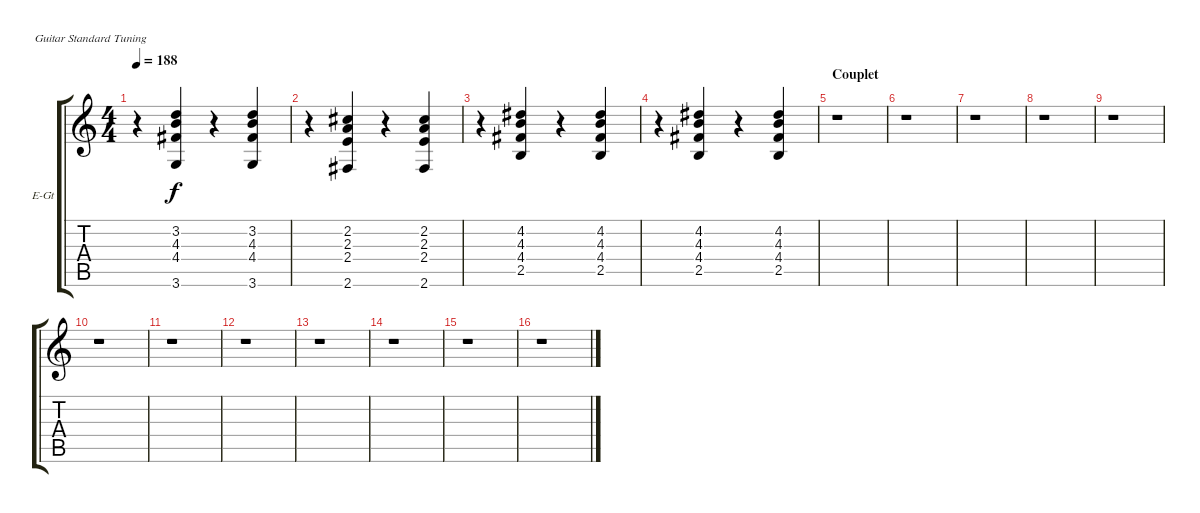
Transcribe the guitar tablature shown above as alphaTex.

\defaultSystemsLayout 4
\bracketExtendMode groupsimilarinstruments
\firstSystemTrackNameOrientation horizontal
\otherSystemsTrackNameOrientation horizontal
\track ("Electric Guitar" "E-Gt") {instrument electricguitarclean}
\staff {score tabs}
\tuning (E4 B3 G3 D3 A2 E2)
\ts (4 4)
\tempo 188
\clef g2
\ks c
r.4{dy f} (4.4 4.3 3.2 3.6).4 r.4 (4.4 4.3 3.2 3.6).4 |
r.4 (2.6 2.4 2.3 2.2).4 r.4 (2.6 2.4 2.3 2.2).4 |
r.4 (4.3 4.2 4.4 2.5).4 r.4 (4.3 4.2 4.4 2.5).4 |
r.4 (4.3 4.2 4.4 2.5).4 r.4 (4.3 4.2 4.4 2.5).4 |
\section ("" "Couplet")
r.1 |
r.1 |
r.1 |
r.1 |
r.1 |
r.1 |
r.1 |
r.1 |
r.1 |
r.1 |
r.1 |
r.1
